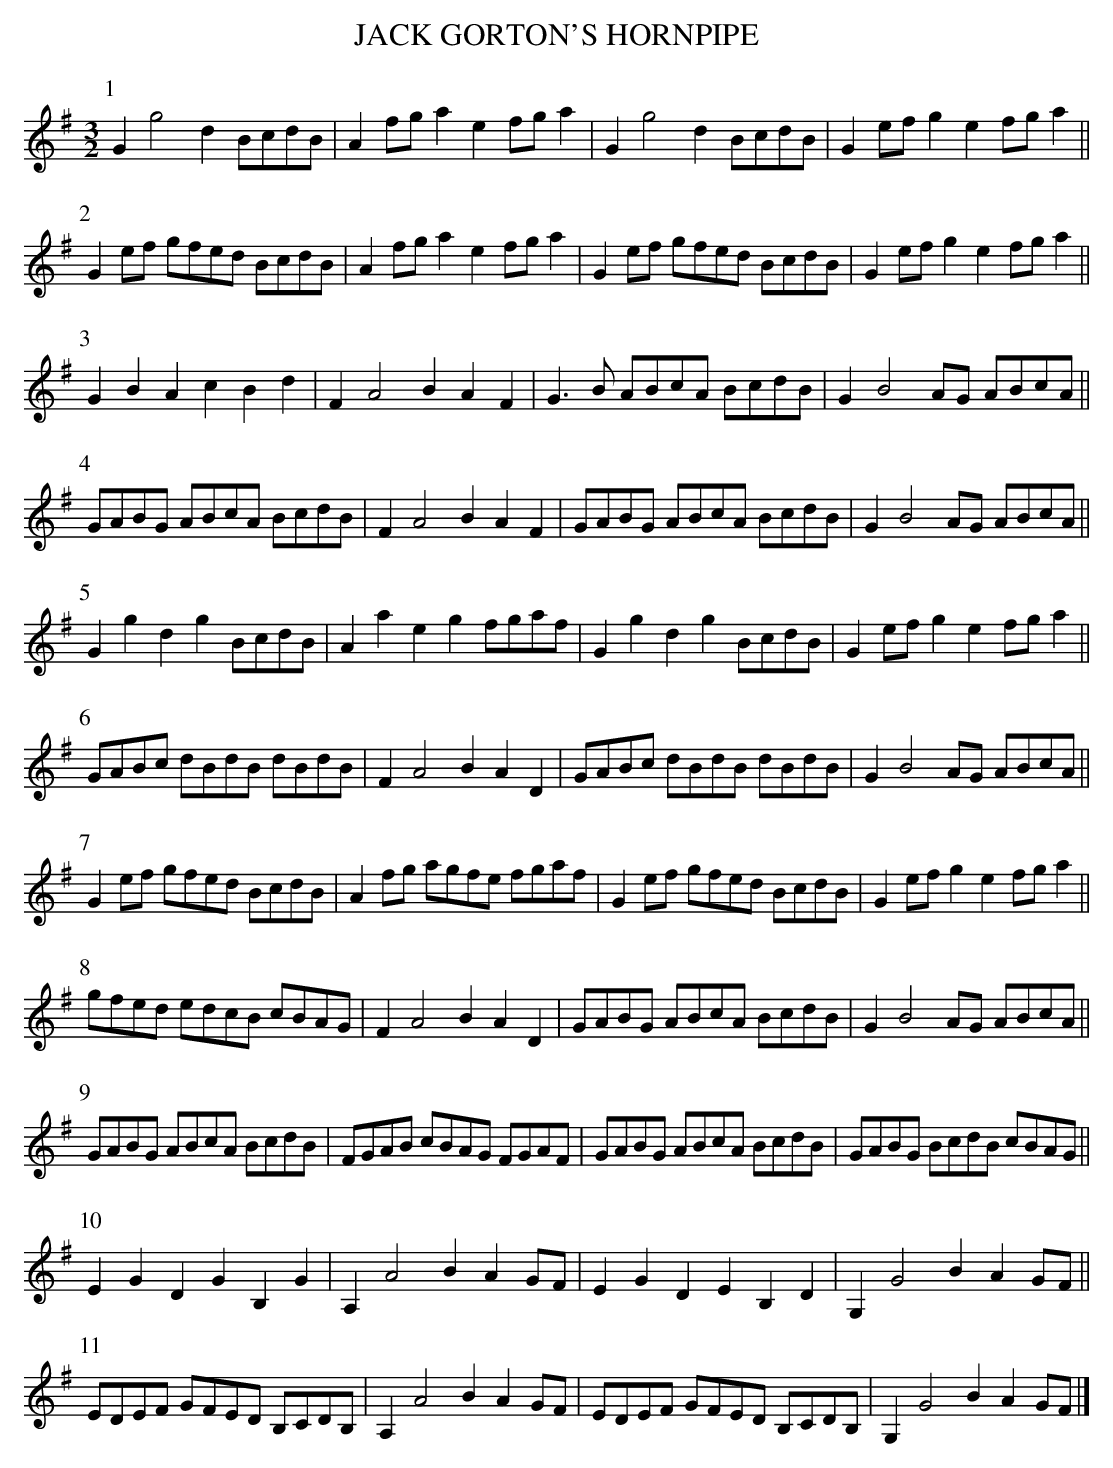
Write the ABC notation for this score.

X:1
T:JACK GORTON'S HORNPIPE
M:3/2
L:1/8
K:G
P:1
G2 g4 d2 BcdB | A2 fg a2 e2 fg a2 |\
G2 g4 d2 BcdB | G2 ef g2 e2 fg a2 ||
P:2
G2 ef gfed BcdB | A2 fg a2 e2 fg a2 |\
G2 ef gfed BcdB | G2 ef g2 e2 fg a2 ||
P:3
G2 B2 A2 c2 B2 d2 | F2 A4 B2 A2 F2 |\
G3 B ABcA BcdB | G2 B4 AG ABcA ||
P:4
GABG ABcA BcdB | F2 A4 B2 A2 F2 |\
GABG ABcA BcdB | G2 B4 AG ABcA ||
P:5
G2 g2 d2 g2 BcdB | A2 a2 e2 g2 fgaf |\
G2 g2 d2 g2 BcdB | G2 ef g2 e2 fg a2 ||
P:6
GABc dBdB dBdB | F2 A4 B2 A2 D2 |\
GABc dBdB dBdB | G2 B4 AG ABcA ||
P:7
G2 ef gfed BcdB | A2 fg agfe fgaf |\
G2 ef gfed BcdB | G2 ef g2 e2 fg a2 ||
P:8
gfed edcB cBAG | F2 A4 B2 A2 D2 |\
GABG ABcA BcdB | G2 B4 AG ABcA ||
P:9
GABG ABcA BcdB | FGAB cBAG FGAF |\
GABG ABcA BcdB | GABG BcdB cBAG ||
P:10
E2 G2 D2 G2 B,2 G2 | A,2 A4 B2 A2 GF |\
E2 G2 D2 E2 B,2 D2 | G,2 G4 B2 A2 GF ||
P:11
EDEF GFED B,CDB, | A,2 A4 B2 A2 GF |\
EDEF GFED B,CDB, | G,2 G4 B2 A2 GF |]
